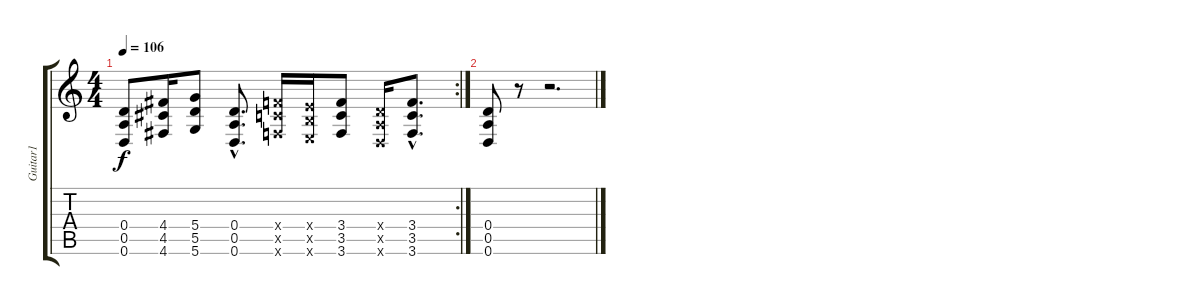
\track ("Guitar1" "Guitar1") {instrument distortionguitar}
\staff {score tabs}
\tuning (E4 B3 G3 D3 A2 D2) {hide}
\rc 2
\ts (4 4)
\tempo 106
\clef g2
\ks c
(0.4 0.5 0.6).8{dy f} (4.4 4.5 4.6).16 (5.4 5.5 5.6).8 (0.4{hac} 0.5{hac} 0.6{hac}).8{d} (3.4{x} 3.5{x} 3.6{x}).16 (2.4{x} 2.5{x} 2.6{x}).16 (3.4 3.5 3.6).8 (0.4{x} 0.5{x} 0.6{x}).16 (3.4{hac} 3.5{hac} 3.6{hac}).8{d} |
(0.4 0.5 0.6).8 r.8 r.2{d}
